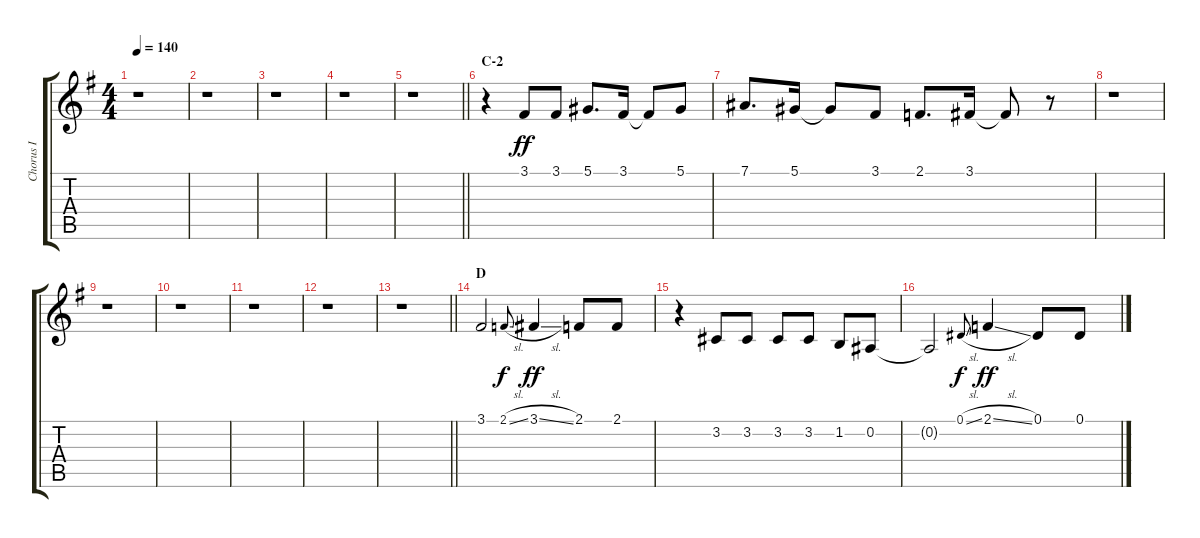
\track ("Chorus I" "Chorus I") {instrument voiceoohs}
\staff {score tabs}
\tuning (Eb4 Bb3 Gb3 Db3 Ab2 Eb2) {hide}
\ts (4 4)
\tempo 140
\clef g2
\ks g
r.1{dy ff} |
r.1 |
r.1 |
r.1 |
\barLineRight lightlight
r.1 |
\section ("" "C-2")
r.4 3.1.8 3.1.8 5.1.8{d} 3.1.16 3.1{t}.8 5.1.8 |
7.1.8{d} 5.1.16 5.1{t}.8 3.1.8 2.1.8{d} 3.1.16 3.1{t}.8 r.8 |
r.1 |
r.1 |
r.1 |
r.1 |
r.1 |
\barLineRight lightlight
r.1 |
\section ("" "D")
3.1.2 2.1{sl}.8{gr onbeat dy f} 3.1{sl}.4{dy ff} 2.1.8 2.1.8 |
r.4 3.2.8 3.2.8 3.2.8 3.2.8 1.2.8 0.2.8 |
0.2{t}.2 0.1{sl}.8{gr onbeat dy f} 2.1{sl}.4{dy ff} 0.1.8 0.1.8
